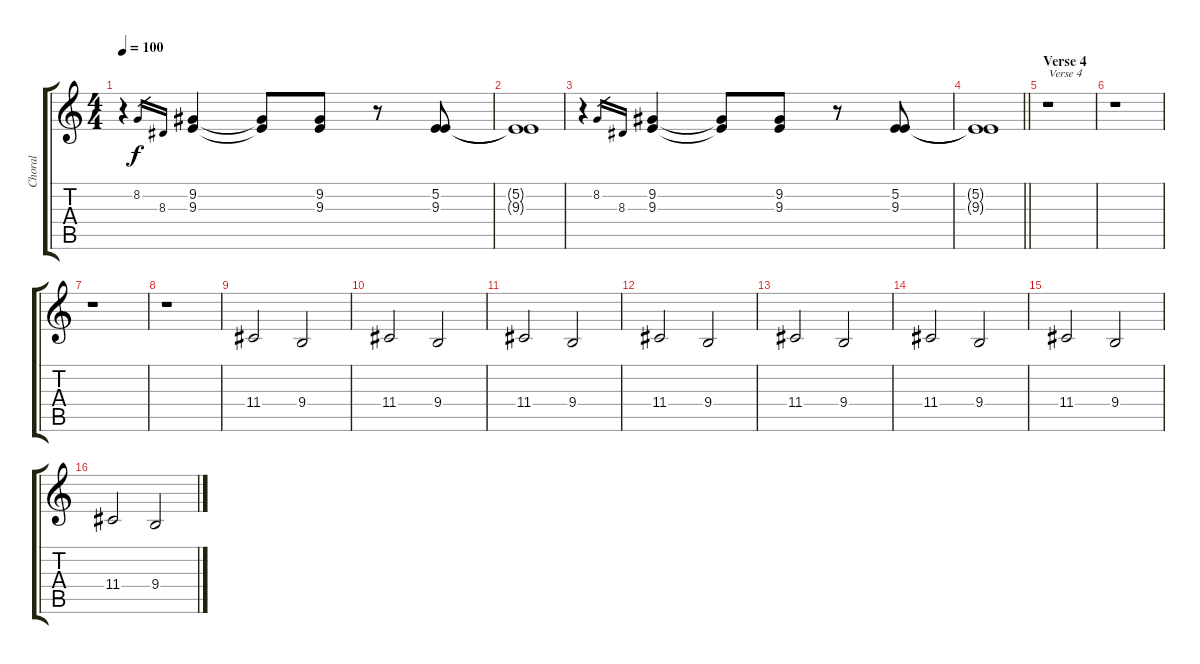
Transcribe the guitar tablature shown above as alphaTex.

\track ("Choral" "Choral") {instrument voiceoohs}
\staff {score tabs}
\tuning (E4 B3 G3 D3 A2 E2) {hide}
\ts (4 4)
\tempo 100
\clef g2
\ks c
r.4{dy f} 8.2.16{gr} 8.3.16{gr} (9.2 9.3).4 (9.2{t} 9.3{t}).8 (9.2 9.3).8 r.8 (5.2 9.3).8 |
(5.2{t} 9.3{t}).1 |
r.4 8.2.16{gr} 8.3.16{gr} (9.2 9.3).4 (9.2{t} 9.3{t}).8 (9.2 9.3).8 r.8 (5.2 9.3).8 |
\barLineRight lightlight
(5.2{t} 9.3{t}).1 |
\section ("" "Verse 4")
r.1{txt "Verse 4"} |
r.1 |
r.1 |
r.1 |
11.4.2{volume 7} 9.4.2 |
11.4.2 9.4.2 |
11.4.2 9.4.2 |
11.4.2 9.4.2 |
11.4.2 9.4.2 |
11.4.2 9.4.2 |
11.4.2 9.4.2 |
11.4.2 9.4.2
